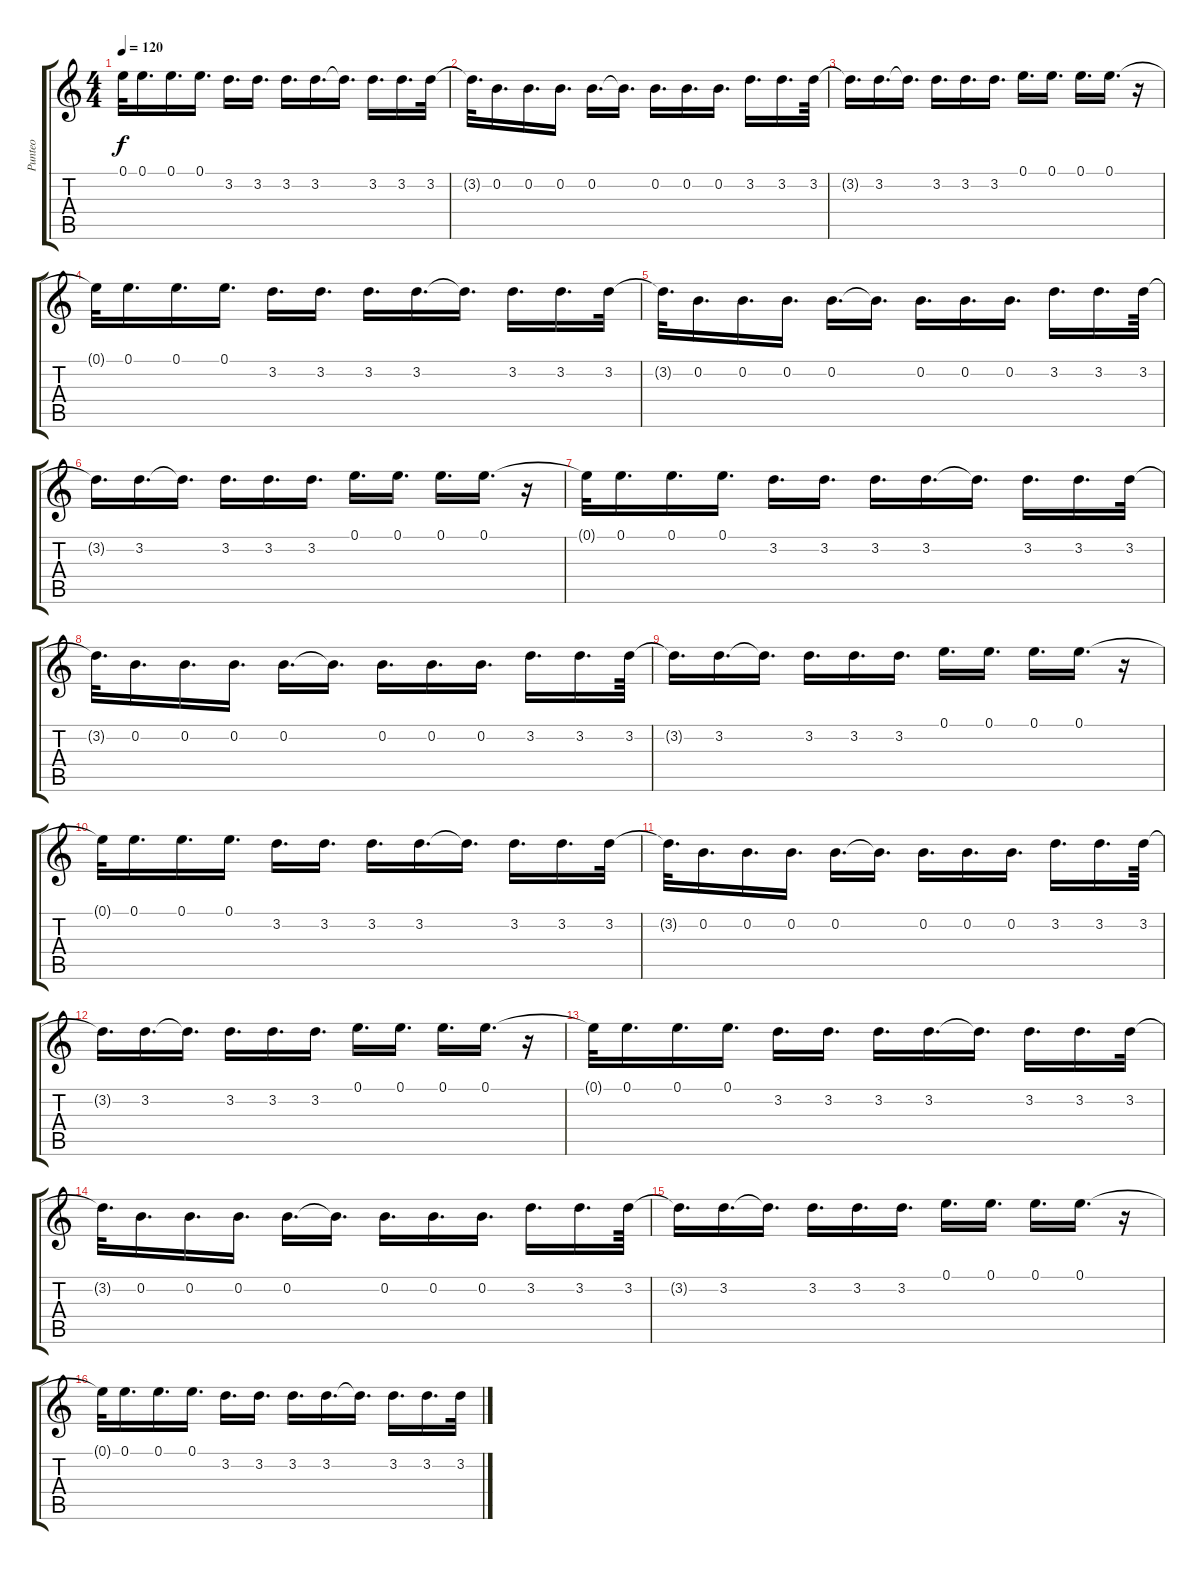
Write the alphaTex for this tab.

\track ("Punteo" "Punteo") {instrument overdrivenguitar}
\staff {score tabs}
\tuning (E4 B3 G3 D3 A2 E2) {hide}
\ts (4 4)
\tempo 120
\clef g2
\ks c
0.1{t}.32{dy f} 0.1.16{d} 0.1.16{d} 0.1.16{d} 3.2.16{d} 3.2.16{d} 3.2.16{d} 3.2.16{d} 3.2{t}.16{d} 3.2.16{d} 3.2.16{d} 3.2.32 |
3.2{t}.32{d} 0.2.16{d} 0.2.16{d} 0.2.16{d} 0.2.16{d} 0.2{t}.16{d} 0.2.16{d} 0.2.16{d} 0.2.16{d} 3.2.16{d} 3.2.16{d} 3.2.64 |
3.2{t}.16{d} 3.2.16{d} 3.2{t}.16{d} 3.2.16{d} 3.2.16{d} 3.2.16{d} 0.1.16{d} 0.1.16{d} 0.1.16{d} 0.1.16{d} r.16 |
0.1{t}.32 0.1.16{d} 0.1.16{d} 0.1.16{d} 3.2.16{d} 3.2.16{d} 3.2.16{d} 3.2.16{d} 3.2{t}.16{d} 3.2.16{d} 3.2.16{d} 3.2.32 |
3.2{t}.32{d} 0.2.16{d} 0.2.16{d} 0.2.16{d} 0.2.16{d} 0.2{t}.16{d} 0.2.16{d} 0.2.16{d} 0.2.16{d} 3.2.16{d} 3.2.16{d} 3.2.64 |
3.2{t}.16{d} 3.2.16{d} 3.2{t}.16{d} 3.2.16{d} 3.2.16{d} 3.2.16{d} 0.1.16{d} 0.1.16{d} 0.1.16{d} 0.1.16{d} r.16 |
0.1{t}.32 0.1.16{d} 0.1.16{d} 0.1.16{d} 3.2.16{d} 3.2.16{d} 3.2.16{d} 3.2.16{d} 3.2{t}.16{d} 3.2.16{d} 3.2.16{d} 3.2.32 |
3.2{t}.32{d} 0.2.16{d} 0.2.16{d} 0.2.16{d} 0.2.16{d} 0.2{t}.16{d} 0.2.16{d} 0.2.16{d} 0.2.16{d} 3.2.16{d} 3.2.16{d} 3.2.64 |
3.2{t}.16{d} 3.2.16{d} 3.2{t}.16{d} 3.2.16{d} 3.2.16{d} 3.2.16{d} 0.1.16{d} 0.1.16{d} 0.1.16{d} 0.1.16{d} r.16 |
0.1{t}.32 0.1.16{d} 0.1.16{d} 0.1.16{d} 3.2.16{d} 3.2.16{d} 3.2.16{d} 3.2.16{d} 3.2{t}.16{d} 3.2.16{d} 3.2.16{d} 3.2.32 |
3.2{t}.32{d} 0.2.16{d} 0.2.16{d} 0.2.16{d} 0.2.16{d} 0.2{t}.16{d} 0.2.16{d} 0.2.16{d} 0.2.16{d} 3.2.16{d} 3.2.16{d} 3.2.64 |
3.2{t}.16{d} 3.2.16{d} 3.2{t}.16{d} 3.2.16{d} 3.2.16{d} 3.2.16{d} 0.1.16{d} 0.1.16{d} 0.1.16{d} 0.1.16{d} r.16 |
0.1{t}.32 0.1.16{d} 0.1.16{d} 0.1.16{d} 3.2.16{d} 3.2.16{d} 3.2.16{d} 3.2.16{d} 3.2{t}.16{d} 3.2.16{d} 3.2.16{d} 3.2.32 |
3.2{t}.32{d} 0.2.16{d} 0.2.16{d} 0.2.16{d} 0.2.16{d} 0.2{t}.16{d} 0.2.16{d} 0.2.16{d} 0.2.16{d} 3.2.16{d} 3.2.16{d} 3.2.64 |
3.2{t}.16{d} 3.2.16{d} 3.2{t}.16{d} 3.2.16{d} 3.2.16{d} 3.2.16{d} 0.1.16{d} 0.1.16{d} 0.1.16{d} 0.1.16{d} r.16 |
0.1{t}.32 0.1.16{d} 0.1.16{d} 0.1.16{d} 3.2.16{d} 3.2.16{d} 3.2.16{d} 3.2.16{d} 3.2{t}.16{d} 3.2.16{d} 3.2.16{d} 3.2.32
